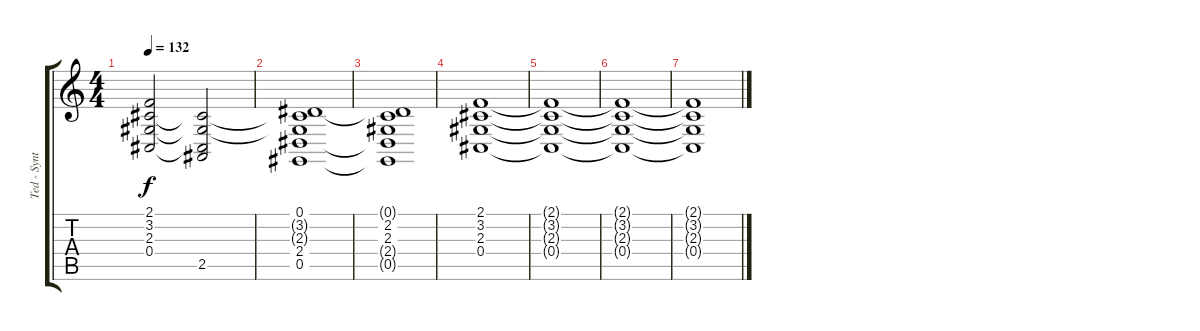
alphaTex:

\track ("Ted - Synth" "Ted - Synt") {instrument synthstrings2}
\staff {score tabs}
\tuning (Eb4 Bb3 Gb3 Db3 Ab2 Eb2) {hide}
\ts (4 4)
\tempo 132
\clef g2
\ks c
(2.1{t} 3.2{t} 2.3{t} 0.4{t}).2{dy f} (3.2{t} 2.3{t} 0.4{t} 2.5).2 |
(0.1 3.2{t} 2.3{t} 2.4 0.5).1 |
(0.1{t} 2.2 2.3 2.4{t} 0.5{t}).1 |
(2.1 3.2 2.3 0.4).1 |
(2.1{t} 3.2{t} 2.3{t} 0.4{t}).1 |
(2.1{t} 3.2{t} 2.3{t} 0.4{t}).1 |
(2.1{t} 3.2{t} 2.3{t} 0.4{t}).1
